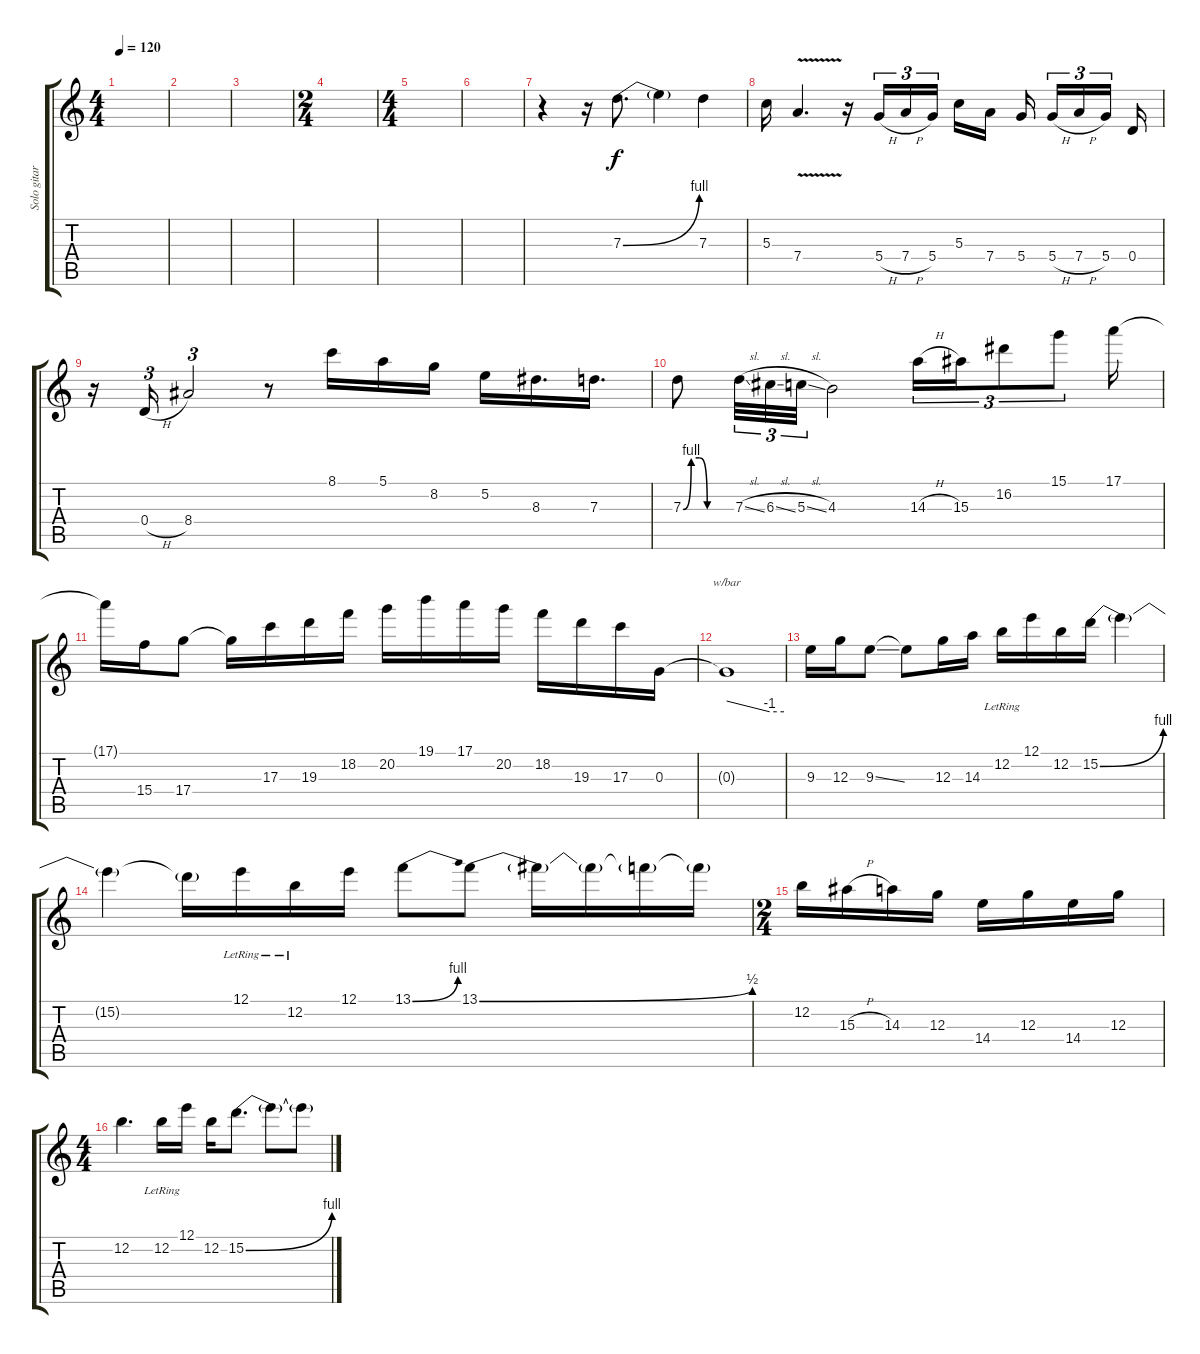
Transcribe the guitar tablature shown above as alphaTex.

\track ("Solo gitar " "Solo gitar") {instrument overdrivenguitar}
\staff {score tabs}
\tuning (E4 B3 G3 D3 A2 E2) {hide}
\ts (4 4)
\tempo 120
\clef g2
\ks c
|
|
|
\ts (2 4)
|
\ts (4 4)
|
|
r.4 r.16 7.3{be (bend 0 0 60 4)}.8{d} 7.3{t}.4 7.3.4 |
5.3.16 7.4{v}.4{d} r.16 5.4{h}.16{tu (3 2)} 7.4{h}.16{tu (3 2)} 5.4.16{tu (3 2) beam splitsecondary} 5.3.16 7.4.16 5.4.16{beam splitsecondary} 5.4{h}.16{tu (3 2)} 7.4{h}.16{tu (3 2)} 5.4.16{tu (3 2) beam splitsecondary} 0.4.16 |
r.16 0.4{h}.16{tu (3 2)} 8.4.2{tu (3 2)} r.8 8.1.16 5.1.16 8.2.16 5.2.16 8.3.16{d} 7.3.16{d} |
7.3{be (custom 0 0 10 4 20 4 30 0 60 0)}.8 7.3{sl}.32{tu (3 2)} 6.3{sl}.32{tu (3 2)} 5.3{sl}.32{tu (3 2)} 4.3.2 14.3{h}.16{tu (3 2)} 15.3.16{tu (3 2)} 16.2.8{tu (3 2)} 15.1.8{tu (3 2)} 17.1.16 |
17.1{t}.16 15.4.16 17.4.8 17.4{t}.16 17.3.16 19.3.16 18.2.16 20.2.16 19.1.16 17.1.16 20.2.16 18.2.16 19.3.16 17.3.16 0.3.16 |
0.3{t}.1{tbe (custom default 0 0 45 -4 60 -4)} |
9.3.16 12.3.16 9.3{ss}.8 9.3{t}.8 12.3.16 14.3.16 12.2{lr}.16 12.1.16 12.2.16 15.2{be (bend 0 0 60 4)}.16 15.2{t}.4 |
15.2{t}.4 15.2{t}.16 12.1{lr}.16 12.2{lr}.16 12.1.16 13.1{be (bend 0 0 60 4)}.8 13.1{be (bend 0 0 60 2)}.8 13.1{t}.16 13.1{t}.16 13.1{t}.16 13.1{t}.16 |
\ts (2 4)
12.2.16 15.3{h}.16 14.3.16 12.3.16 14.4.16 12.3.16 14.4.16 12.3.16 |
\ts (4 4)
12.2{be (hold 0 0 60 0)}.4{d} 12.2{lr}.16 12.1.16 12.2.16 15.2{be (bend 0 0 60 4)}.8{d} 15.2{t}.8 15.2{ss t}.8
